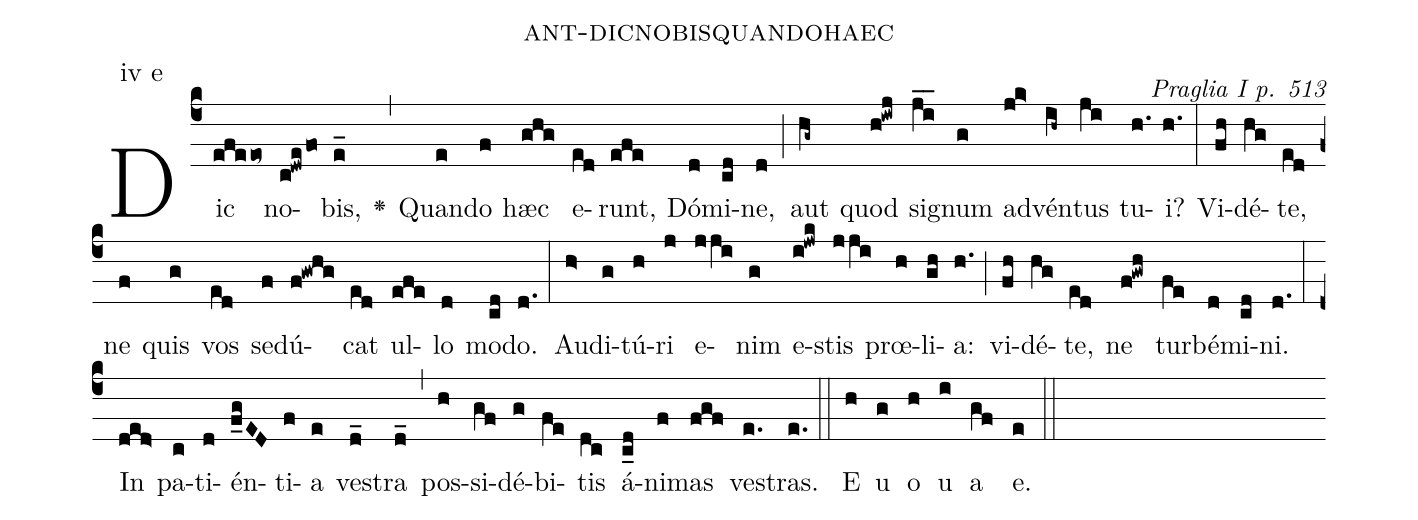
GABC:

name: ant-dicnobisquandohaec;
commentary: Praglia I p. 513;
annotation: iv e;
%%
(c4) Dic(efeeo~) no(c!dwe/fo)bis,(e_) <v>\greheightstar</v>(,) Quan(e)do(f) hæc(ghg) e(ed)runt,(efe) Dó(d)mi(cd)ne,(d) (;) aut(hg~) quod(h!iwj) si(j_i_)gnum(g) ad(jk>)vén(ih~)tus(ji) tu(h.)i?(h.) -(:) Vi(fh)dé(hg)te,(ed) ne(f) quis(g) vos(ed) se(f)dú(f!gwhg)cat(ed) ul(efe)lo(d) mo(cd)do.(d.) (:) Au(h>)di(g)tú(h)ri(j) e(jji)nim(g) e(i!jwk)stis(jji) prœ(h)li(gh)a:(h.) (;) vi(fh)dé(hg)te,(ed) ne(f!gwh) tur(fe)bé(d)mi(cd)ni.(d.) (:) In(ded>) pa(c)ti(d)én(f_gED)ti(f)a(e) ve(d_)stra(d_) (,) pos(h)si(gf)dé(g)bi(fe)tis(dc) á(c_d)ni(f)mas(fgf) ve(e.)stras.(e.) (::) E(h) u(g) o(h) u(i) a(gf) e.(e) (::)
